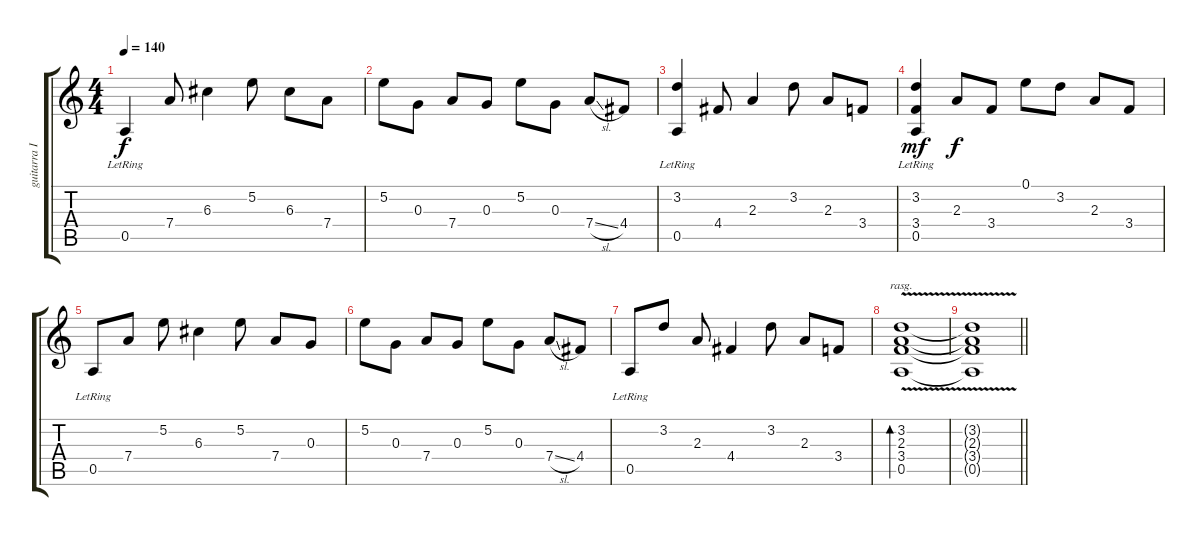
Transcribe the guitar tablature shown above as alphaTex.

\track ("guitarra II [acústica]" "guitarra I") {instrument acousticguitarsteel}
\staff {score tabs}
\tuning (E4 B3 G3 D3 A2 E2) {hide}
\ts (4 4)
\tempo 140
\clef g2
\ks c
0.5{lr}.4{dy f} 7.4.8 6.3.4 5.2.8 6.3.8 7.4.8 |
5.2.8 0.3.8 7.4.8 0.3.8 5.2.8 0.3.8 7.4{sl}.8 4.4.8 |
(3.2 0.5{lr}).4 4.4.8 2.3.4 3.2.8 2.3.8 3.4.8 |
(3.2 3.4{lr} 0.5{lr}).4{dy mf} 2.3.8{dy f} 3.4.8 0.1.8 3.2.8 2.3.8 3.4.8 |
0.5{lr}.8 7.4.8 5.2.8 6.3.4 5.2.8 7.4.8 0.3.8 |
5.2.8 0.3.8 7.4.8 0.3.8 5.2.8 0.3.8 7.4{sl}.8 4.4.8 |
0.5{lr}.8 3.2.8 2.3.8 4.4.4 3.2.8 2.3.8 3.4.8 |
(3.2 2.3 3.4{v} 0.5).1{bd 240 rasg ii} |
\barLineRight lightlight
(3.2{t} 2.3{t} 3.4{t} 0.5{t}).1
